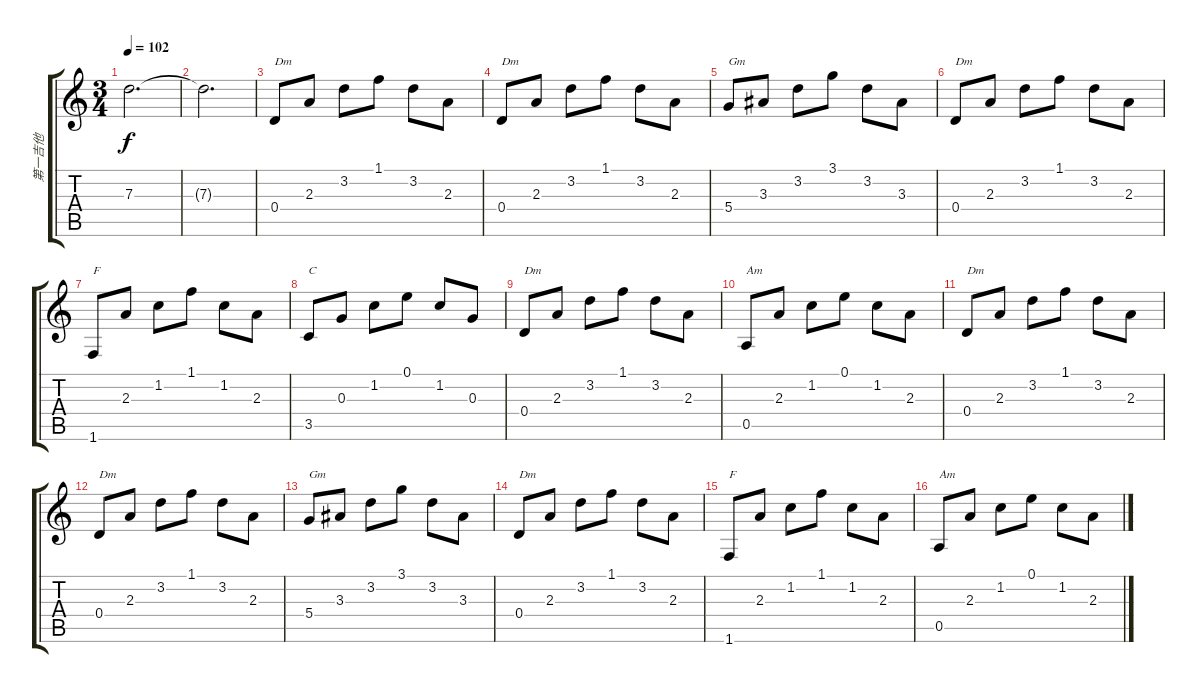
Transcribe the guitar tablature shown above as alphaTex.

\track ("第一吉他" "第一吉他") {instrument acousticguitarsteel}
\staff {score tabs}
\tuning (E4 B3 G3 D3 A2 E2) {hide}
\ts (3 4)
\tempo 102
\clef g2
\ks c
7.3{t}.2{d dy f} |
7.3{t}.2{d} |
0.4.8{txt "Dm"} 2.3.8 3.2.8 1.1.8 3.2.8 2.3.8 |
0.4.8{txt "Dm"} 2.3.8 3.2.8 1.1.8 3.2.8 2.3.8 |
5.4.8{txt "Gm"} 3.3.8 3.2.8 3.1.8 3.2.8 3.3.8 |
0.4.8{txt "Dm"} 2.3.8 3.2.8 1.1.8 3.2.8 2.3.8 |
1.6.8{txt "F"} 2.3.8 1.2.8 1.1.8 1.2.8 2.3.8 |
3.5.8{txt "C"} 0.3.8 1.2.8 0.1.8 1.2.8 0.3.8 |
0.4.8{txt "Dm"} 2.3.8 3.2.8 1.1.8 3.2.8 2.3.8 |
0.5.8{txt "Am"} 2.3.8 1.2.8 0.1.8 1.2.8 2.3.8 |
0.4.8{txt "Dm"} 2.3.8 3.2.8 1.1.8 3.2.8 2.3.8 |
0.4.8{txt "Dm"} 2.3.8 3.2.8 1.1.8 3.2.8 2.3.8 |
5.4.8{txt "Gm"} 3.3.8 3.2.8 3.1.8 3.2.8 3.3.8 |
0.4.8{txt "Dm"} 2.3.8 3.2.8 1.1.8 3.2.8 2.3.8 |
1.6.8{txt "F"} 2.3.8 1.2.8 1.1.8 1.2.8 2.3.8 |
0.5.8{txt "Am"} 2.3.8 1.2.8 0.1.8 1.2.8 2.3.8
